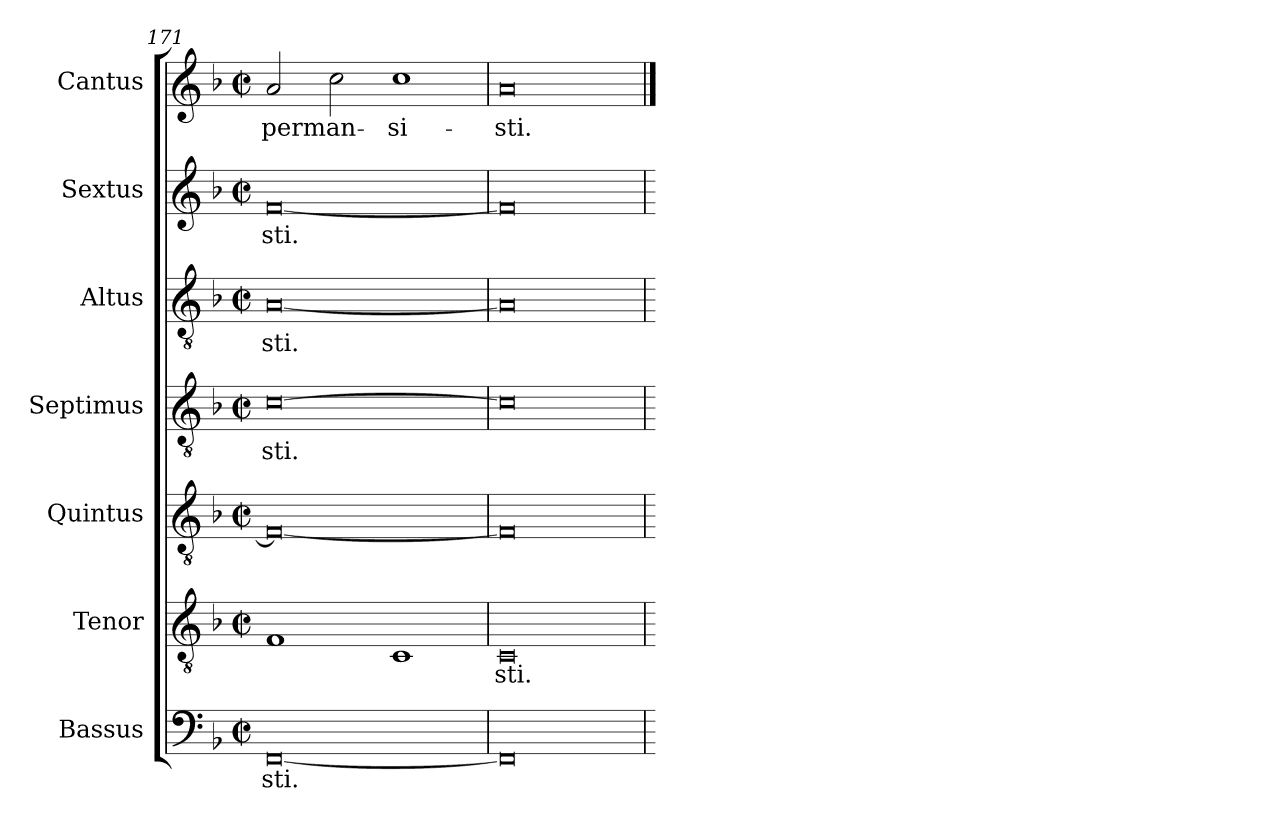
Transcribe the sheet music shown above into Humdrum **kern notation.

**kern	**text	**kern	**text	**kern	**kern	**text	**kern	**text	**kern	**text	**kern	**text
*part7	*part7	*part6	*part6	*part5	*part4	*part4	*part3	*part3	*part2	*part2	*part1	*part1
*staff7	*staff7	*staff6	*staff6	*staff5	*staff4	*staff4	*staff3	*staff3	*staff2	*staff2	*staff1	*staff1
*I"Bassus	*	*I"Tenor	*	*I"Quintus	*I"Septimus	*	*I"Altus	*	*I"Sextus	*	*I"Cantus	*
*clefF4	*	*clefGv2	*	*clefGv2	*clefGv2	*	*clefGv2	*	*clefG2	*	*clefG2	*
*k[b-]	*	*k[b-]	*	*k[b-]	*k[b-]	*	*k[b-]	*	*k[b-]	*	*k[b-]	*
*F:	*	*F:	*	*F:	*F:	*	*F:	*	*F:	*	*F:	*
*M2/2	*	*M2/2	*	*M2/2	*M2/2	*	*M2/2	*	*M2/2	*	*M2/2	*
*met(c|)	*	*met(c|)	*	*met(c|)	*met(c|)	*	*met(c|)	*	*met(c|)	*	*met(c|)	*
=171	=171	=171	=171	=171	=171	=171	=171	=171	=171	=171	=171	=171
!	!LO:LY:b:cj	!	!	!	!	!LO:LY:b:cj	!	!LO:LY:b:cj	!	!LO:LY:b:cj	!	!LO:LY:b
[<0FF	sti.	1F	.	0F_<	[>0c	sti.	[<0A	sti.	[<0f	sti.	2a/	perman-
.	.	.	.	.	.	.	.	.	.	.	2cc\	.
!	!	!	!	!	!	!	!	!	!	!	!	!LO:LY:b:cj
.	.	1C	.	.	.	.	.	.	.	.	1cc	-si-
=172	=172	=172	=172	=172	=172	=172	=172	=172	=172	=172	=172	=172
!	!	!	!LO:LY:b:cj	!	!	!	!	!	!	!	!	!LO:LY:b:cj
0FF]	.	0C	sti.	0F]	0c]	.	0A]	.	0f]	.	0a	-sti.
=	==	=	==	=	=	==	=	==	=	==	==	==
*-	*-	*-	*-	*-	*-	*-	*-	*-	*-	*-	*-	*-
